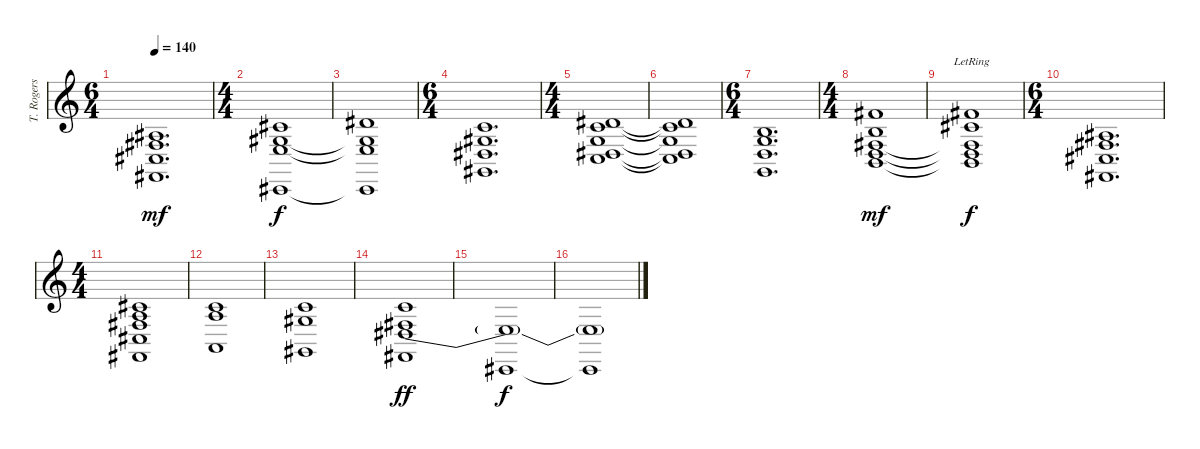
\track ("T. Rogers Keys" "T. Rogers ") {instrument lead2sawtooth}
\staff {score}
\tuning (Db4 Ab3 E3 B2 Gb2 Db2) {hide}
\ts (6 4)
\tempo 140
\clef g2
\ks c
(2.2 2.3 2.4 5.6).1{d dy mf} |
\ts (4 4)
(5.2 4.3 5.4 0.6).1{dy f} |
(7.2 4.3{t} 5.4{t} 0.6{t}).1 |
\ts (6 4)
(4.2 4.3 4.4 2.5).1{d} |
\ts (4 4)
(2.1 4.2 3.3 4.4 6.5).1 |
(2.1{t} 4.2{t} 3.3{t} 4.4{t} 6.5{t}).1 |
\ts (6 4)
(3.2 3.3 3.4 6.6).1{d} |
\ts (4 4)
(5.1 3.2 2.3 3.4 5.5).1{dy mf} |
(5.1{lr} 5.2 2.3{t} 3.4{t} 5.5{t}).1{dy f} |
\ts (6 4)
(2.2 2.3 2.4 5.6).1{d} |
\ts (4 4)
(0.1 1.2 2.3 2.4 0.5).1 |
(4.2 5.3 3.5).1 |
(4.2 4.3 2.5).1 |
(4.2 2.3 4.4{be (bend 0 0 60 2)} 0.5).1{dy ff} |
(4.4{t} 0.6).1{dy f volume 5} |
(4.4{t} 0.6{t}).1
